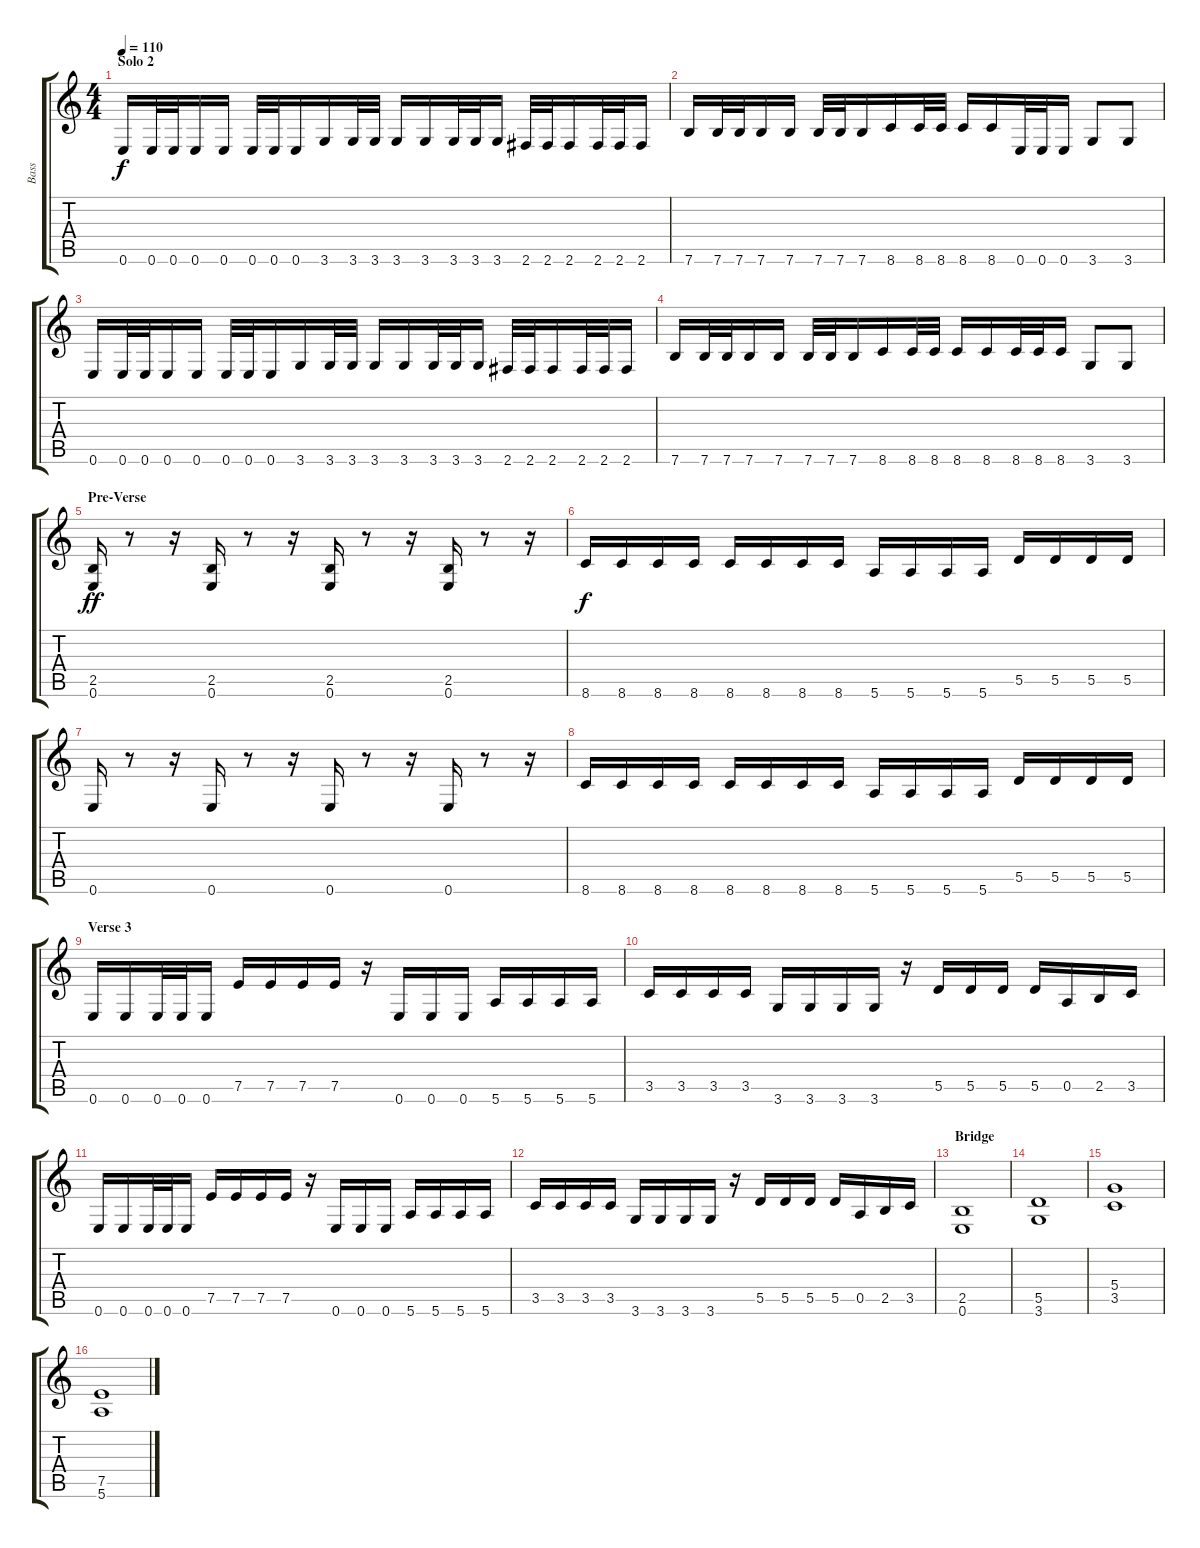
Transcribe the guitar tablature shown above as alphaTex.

\track ("Bass" "Bass") {instrument acousticguitarnylon}
\staff {score tabs}
\tuning (E4 B3 G3 D3 A2 E2) {hide}
\ts (4 4)
\section ("" "Solo 2")
\tempo 110
\clef g2
\ks c
0.6.16{dy f} 0.6.32 0.6.32 0.6.16 0.6.16 0.6.32 0.6.32 0.6.16 3.6.16 3.6.32 3.6.32 3.6.16 3.6.16 3.6.32 3.6.32 3.6.16 2.6.32 2.6.32 2.6.16 2.6.32 2.6.32 2.6.16 |
7.6.16 7.6.32 7.6.32 7.6.16 7.6.16 7.6.32 7.6.32 7.6.16 8.6.16 8.6.32 8.6.32 8.6.16 8.6.16 0.6.32 0.6.32 0.6.16 3.6.8 3.6.8 |
0.6.16 0.6.32 0.6.32 0.6.16 0.6.16 0.6.32 0.6.32 0.6.16 3.6.16 3.6.32 3.6.32 3.6.16 3.6.16 3.6.32 3.6.32 3.6.16 2.6.32 2.6.32 2.6.16 2.6.32 2.6.32 2.6.16 |
7.6.16 7.6.32 7.6.32 7.6.16 7.6.16 7.6.32 7.6.32 7.6.16 8.6.16 8.6.32 8.6.32 8.6.16 8.6.16 8.6.32 8.6.32 8.6.16 3.6.8 3.6.8 |
\section ("" "Pre-Verse")
(2.5 0.6).16{dy ff} r.8 r.16 (2.5 0.6).16 r.8 r.16 (2.5 0.6).16 r.8 r.16 (2.5 0.6).16 r.8 r.16 |
8.6.16{dy f} 8.6.16 8.6.16 8.6.16 8.6.16 8.6.16 8.6.16 8.6.16 5.6.16 5.6.16 5.6.16 5.6.16 5.5.16 5.5.16 5.5.16 5.5.16 |
0.6.16 r.8 r.16 0.6.16 r.8 r.16 0.6.16 r.8 r.16 0.6.16 r.8 r.16 |
8.6.16 8.6.16 8.6.16 8.6.16 8.6.16 8.6.16 8.6.16 8.6.16 5.6.16 5.6.16 5.6.16 5.6.16 5.5.16 5.5.16 5.5.16 5.5.16 |
\section ("" "Verse 3")
0.6.16 0.6.16 0.6.32 0.6.32 0.6.16 7.5.16 7.5.16 7.5.16 7.5.16 r.16 0.6.16 0.6.16 0.6.16 5.6.16 5.6.16 5.6.16 5.6.16 |
3.5.16 3.5.16 3.5.16 3.5.16 3.6.16 3.6.16 3.6.16 3.6.16 r.16 5.5.16 5.5.16 5.5.16 5.5.16 0.5.16 2.5.16 3.5.16 |
0.6.16 0.6.16 0.6.32 0.6.32 0.6.16 7.5.16 7.5.16 7.5.16 7.5.16 r.16 0.6.16 0.6.16 0.6.16 5.6.16 5.6.16 5.6.16 5.6.16 |
3.5.16 3.5.16 3.5.16 3.5.16 3.6.16 3.6.16 3.6.16 3.6.16 r.16 5.5.16 5.5.16 5.5.16 5.5.16 0.5.16 2.5.16 3.5.16 |
\section ("" "Bridge")
(2.5 0.6).1 |
(5.5 3.6).1 |
(5.4 3.5).1 |
(7.5 5.6).1
